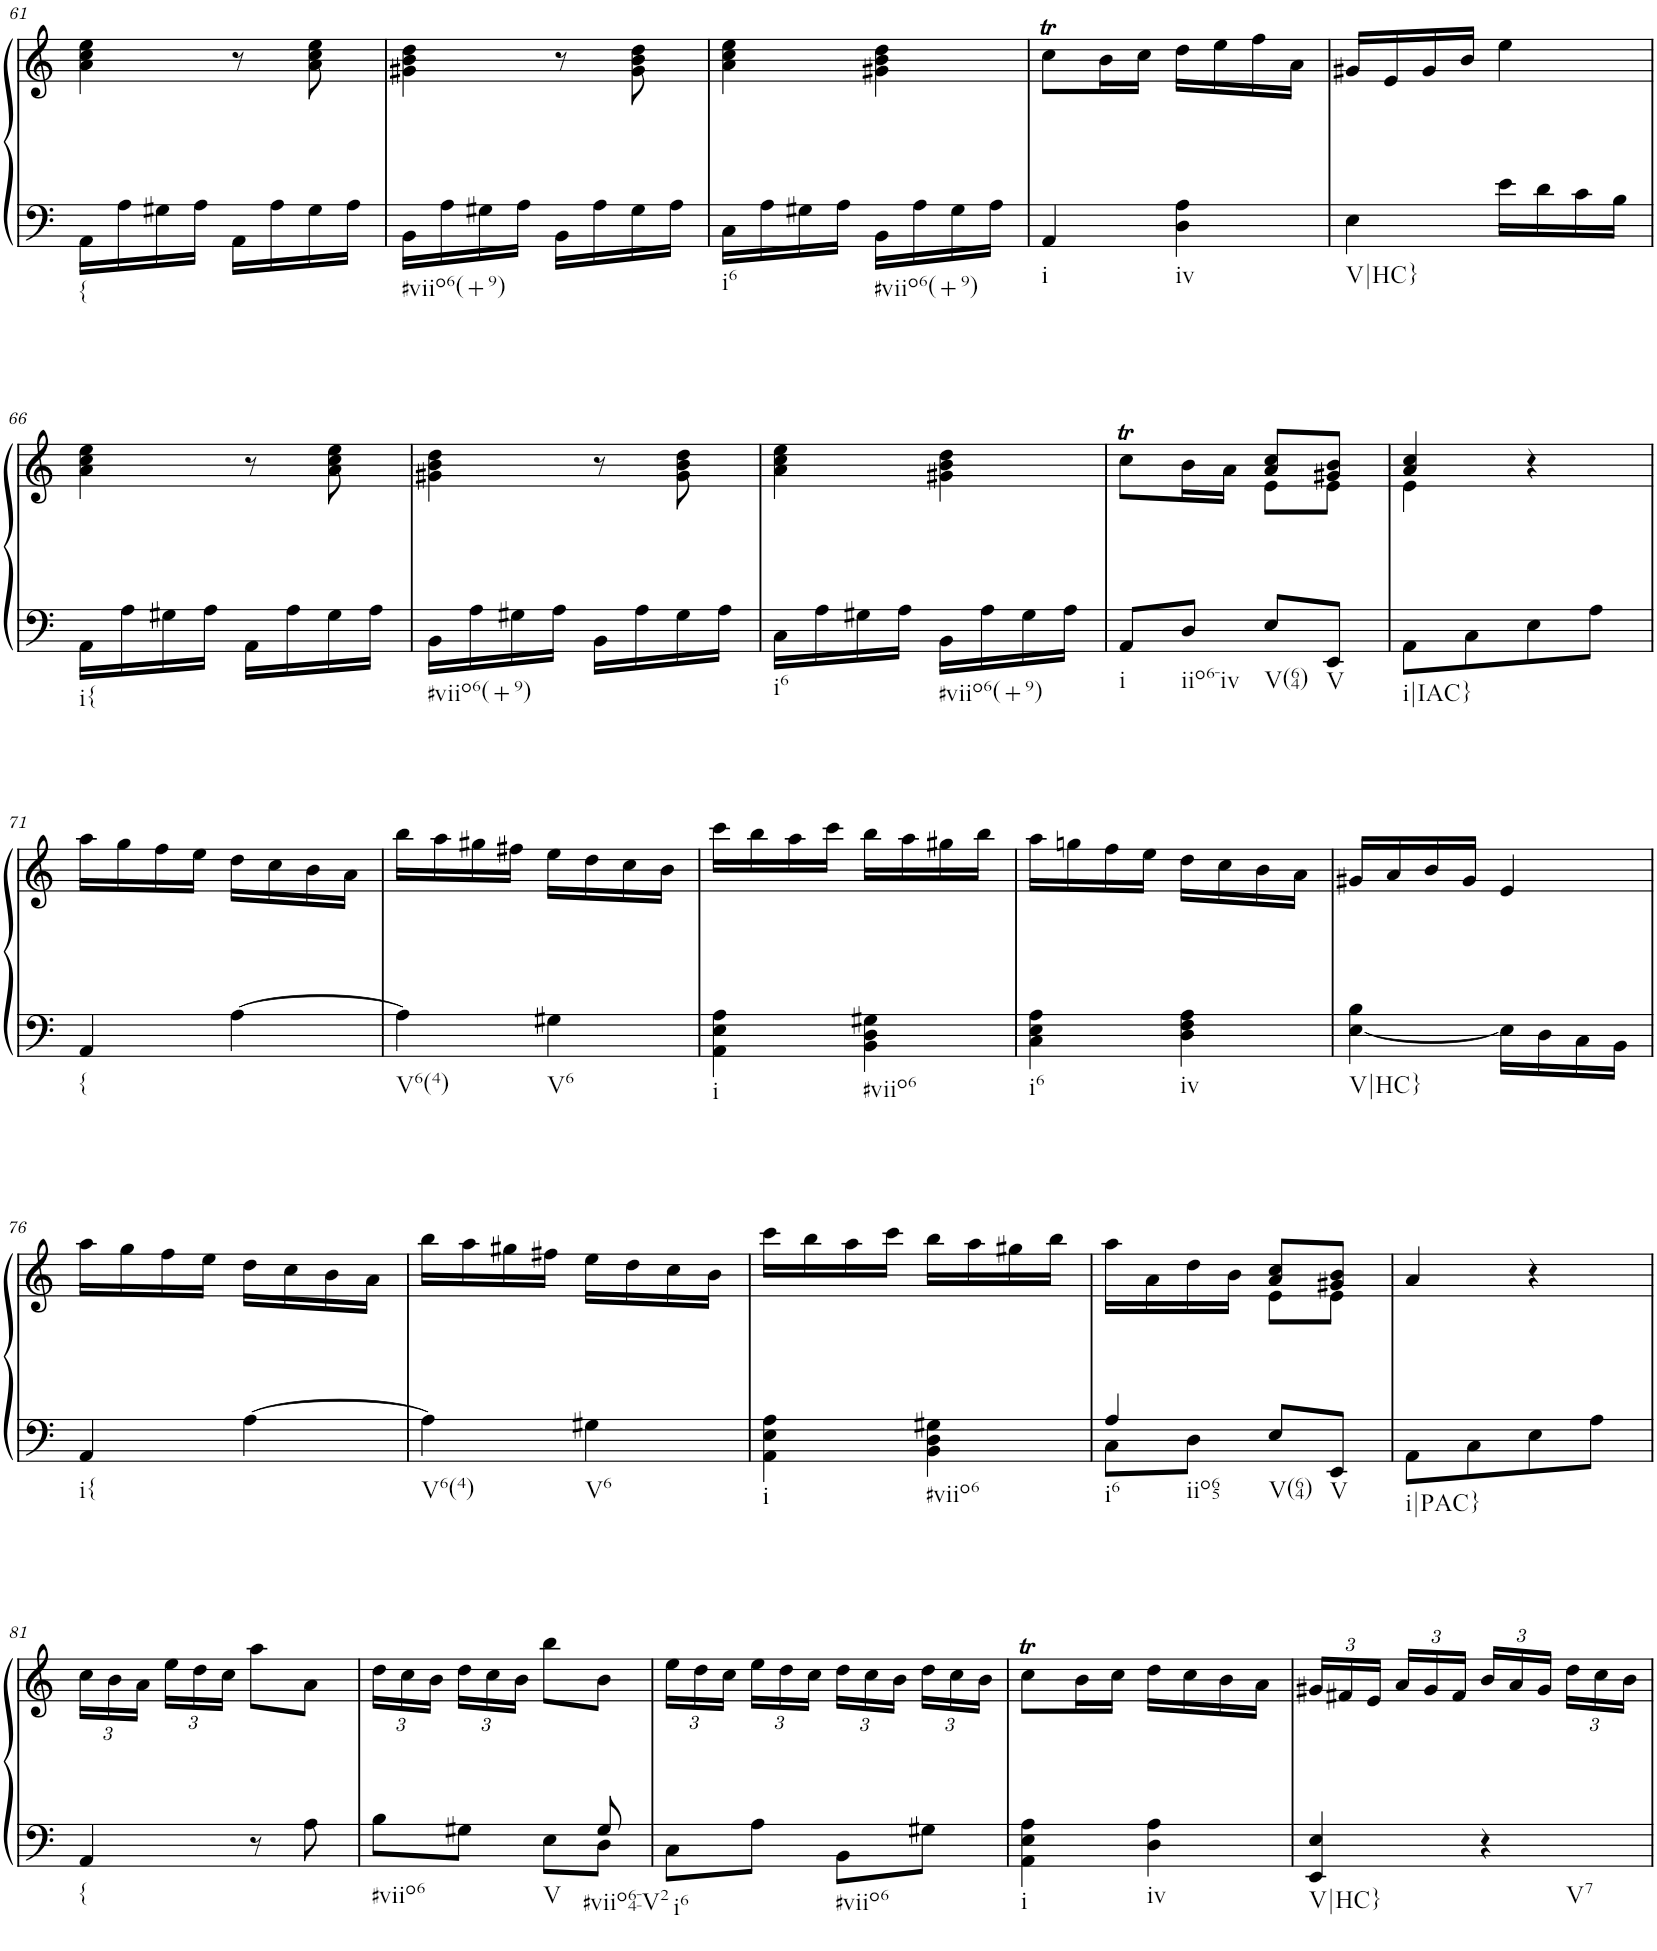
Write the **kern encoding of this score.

**kern	**kern
*part1	*part1
*staff2	*staff1
*I"Piano	*
*I'Pno.	*
!!LO:PB:g=z
*clefF4	*clefG2
*k[]	*k[]
*M2/4	*M2/4
=61	=61
!LO:TX:b:t={	!
16AA\LL	4a\ 4cc\ 4ee\
16A\	.
16G#X\	.
16A\JJ	.
16AA\LL	8r
16A\	.
16G#\	8a\ 8cc\ 8ee\
16A\JJ	.
=62	=62
!LO:TX:b:t=#viio6(+9)	!
16BB\LL	4g#X\ 4b\ 4dd\
16A\	.
16G#X\	.
16A\JJ	.
16BB\LL	8r
16A\	.
16G#\	8g#\ 8b\ 8dd\
16A\JJ	.
=63	=63
!LO:TX:b:t=i6	!
16C\LL	4a\ 4cc\ 4ee\
16A\	.
16G#X\	.
16A\JJ	.
!LO:TX:b:t=#viio6(+9)	!
16BB\LL	4g#X\ 4b\ 4dd\
16A\	.
16G#\	.
16A\JJ	.
=64	=64
!LO:TX:b:t=i	!
4AA/	8ccT\L
.	16b\L
.	16cc\JJ
!LO:TX:b:t=iv	!
4D\ 4A\	16dd\LL
.	16ee\
.	16ff\
.	16a\JJ
=65	=65
!LO:TX:b:t=V|HC}	!
4E\	16g#X/LL
.	16e/
.	16g#/
.	16b/JJ
16e\LL	4ee\
16d\	.
16c\	.
16B\JJ	.
!!LO:LB:g=z
=66	=66
!LO:TX:b:t=i{	!
16AA\LL	4a\ 4cc\ 4ee\
16A\	.
16G#X\	.
16A\JJ	.
16AA\LL	8r
16A\	.
16G#\	8a\ 8cc\ 8ee\
16A\JJ	.
=67	=67
!LO:TX:b:t=#viio6(+9)	!
16BB\LL	4g#X\ 4b\ 4dd\
16A\	.
16G#X\	.
16A\JJ	.
16BB\LL	8r
16A\	.
16G#\	8g#\ 8b\ 8dd\
16A\JJ	.
=68	=68
!LO:TX:b:t=i6	!
16C\LL	4a\ 4cc\ 4ee\
16A\	.
16G#X\	.
16A\JJ	.
!LO:TX:b:t=#viio6(+9)	!
16BB\LL	4g#X\ 4b\ 4dd\
16A\	.
16G#\	.
16A\JJ	.
=69	=69
*	*^
!LO:TX:b:t=i	!	!
8AA/L	8ccT\L	4ryy
!LO:TX:b:t=iio6-iv	!	!
8D/J	16b\L	.
.	16a\JJ	.
!LO:TX:b:t=V(64)	!	!
8E/L	8a/ 8cc/L	8e\L
!LO:TX:b:t=V	!	!
8EE/J	8g#X/ 8b/J	8e\J
=70	=70	=70
!LO:TX:b:t=i|IAC}	!	!
8AA\L	4a/ 4cc/	4e\
8C\	.	.
8E\	4r	4ryy
8A\J	.	.
*	*v	*v
!!LO:LB:g=z
=71	=71
!LO:TX:b:t={	!
4AA/	16aa\LL
.	16gg\
.	16ff\
.	16ee\JJ
[4A\	16dd\LL
.	16cc\
.	16b\
.	16a\JJ
=72	=72
!LO:TX:b:t=V6(4)	!
4A\]	16bb\LL
.	16aa\
.	16gg#X\
.	16ff#X\JJ
!LO:TX:b:t=V6	!
4G#X\	16ee\LL
.	16dd\
.	16cc\
.	16b\JJ
=73	=73
!LO:TX:b:t=i	!
4AA\ 4E\ 4A\	16ccc\LL
.	16bb\
.	16aa\
.	16ccc\JJ
!LO:TX:b:t=#viio6	!
4BB\ 4D\ 4G#X\	16bb\LL
.	16aa\
.	16gg#X\
.	16bb\JJ
=74	=74
!LO:TX:b:t=i6	!
4C\ 4E\ 4A\	16aa\LL
.	16ggn\
.	16ff\
.	16ee\JJ
!LO:TX:b:t=iv	!
4D\ 4F\ 4A\	16dd\LL
.	16cc\
.	16b\
.	16a\JJ
=75	=75
!LO:TX:b:t=V|HC}	!
[4E\ 4B\	16g#X/LL
.	16a/
.	16b/
.	16g#/JJ
16E\LL]	4e/
16D\	.
16C\	.
16BB\JJ	.
!!LO:LB:g=z
=76	=76
!LO:TX:b:t=i{	!
4AA/	16aa\LL
.	16gg\
.	16ff\
.	16ee\JJ
[4A\	16dd\LL
.	16cc\
.	16b\
.	16a\JJ
=77	=77
!LO:TX:b:t=V6(4)	!
4A\]	16bb\LL
.	16aa\
.	16gg#X\
.	16ff#X\JJ
!LO:TX:b:t=V6	!
4G#X\	16ee\LL
.	16dd\
.	16cc\
.	16b\JJ
=78	=78
!LO:TX:b:t=i	!
4AA\ 4E\ 4A\	16ccc\LL
.	16bb\
.	16aa\
.	16ccc\JJ
!LO:TX:b:t=#viio6	!
4BB\ 4D\ 4G#X\	16bb\LL
.	16aa\
.	16gg#X\
.	16bb\JJ
=79	=79
*^	*^
!LO:TX:b:t=i6	!	!	!
!LO:TX:b:t=iio65	!	!	!
4A/	8C\L	16aa\LL	4ryy
.	.	16a\	.
.	8D\J	16dd\	.
.	.	16b\JJ	.
!LO:TX:b:t=V(64)	!	!	!
8E/L	4ryy	8a/ 8cc/L	8e\L
!LO:TX:b:t=V	!	!	!
8EE/J	.	8g#X/ 8b/J	8e\J
*v	*v	*	*
=80	=80	=80
!LO:TX:b:t=i|PAC}	!	!
*	*v	*v
8AA\L	4a/
8C\	.
8E\	4r
8A\J	.
!!LO:LB:g=z
=81	=81
*	*Xbrackettup
!LO:TX:b:t={	!
4AA/	24cc\LL
.	24b\
.	24a\JJ
.	24ee\LL
.	24dd\
.	24cc\JJ
8r	8aa\L
8A\	8a\J
=82	=82
*^	*
!LO:TX:b:t=#viio6	!	!
8B\L	4ryy	24dd\LL
.	.	24cc\
.	.	24b\JJ
8G#X\J	.	24dd\LL
.	.	24cc\
.	.	24b\JJ
!LO:TX:b:t=V	!	!
8ryy	8E\L	8bb\L
!LO:TX:b:t=#viio64-V2	!	!
8G#/	8D\J	8b\J
=83	=83	=83
!LO:TX:b:t=i6	!	!
*v	*v	*
8C\L	24ee\LL
.	24dd\
.	24cc\JJ
8A\J	24ee\LL
.	24dd\
.	24cc\JJ
!LO:TX:b:t=#viio6	!
8BB\L	24dd\LL
.	24cc\
.	24b\JJ
8G#X\J	24dd\LL
.	24cc\
.	24b\JJ
=84	=84
!LO:TX:b:t=i	!
4AA\ 4E\ 4A\	8ccT\L
.	16b\L
.	16cc\JJ
!LO:TX:b:t=iv	!
4D\ 4A\	16dd\LL
.	16cc\
.	16b\
.	16a\JJ
=85	=85
!LO:TX:b:t=V|HC}	!
4EE/ 4E/	24g#X/LL
.	24f#X/
.	24e/JJ
.	24a/LL
.	24g#/
.	24f#/JJ
!LO:TX:b:t=V7	!
4r	24b/LL
.	24a/
.	24g#/JJ
.	24dd\LL
.	24cc\
.	24b\JJ
=	=
*-	*-
